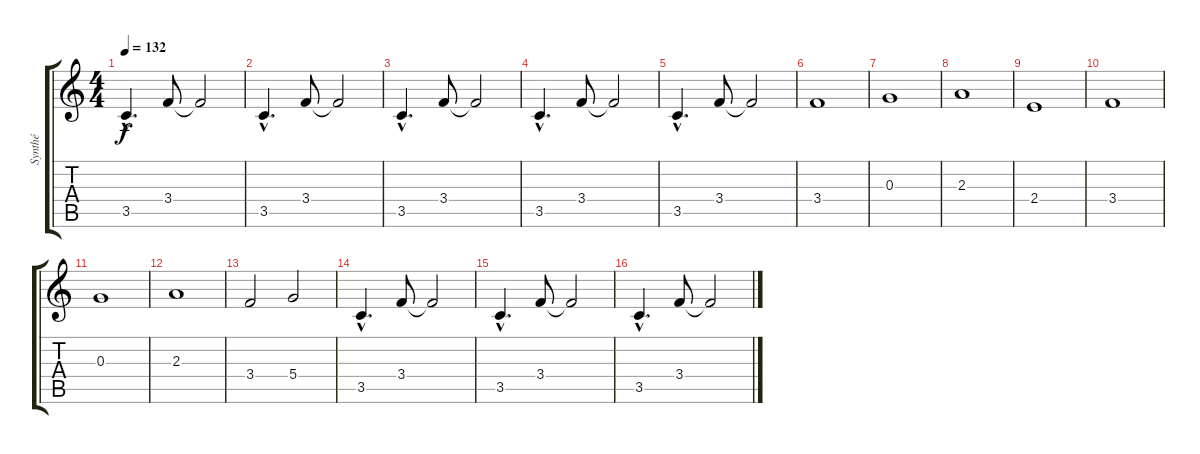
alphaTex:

\track ("Synthé" "Synthé") {instrument synthstrings1}
\staff {score tabs}
\tuning (E5 B4 G4 D4 A3 E3) {hide}
\ts (4 4)
\tempo 132
\clef g2
\ks c
3.5{hac}.4{d dy f} 3.4.8 3.4{t}.2 |
3.5{hac}.4{d} 3.4.8 3.4{t}.2 |
3.5{hac}.4{d} 3.4.8 3.4{t}.2 |
3.5{hac}.4{d} 3.4.8 3.4{t}.2 |
3.5{hac}.4{d} 3.4.8 3.4{t}.2 |
3.4.1 |
0.3.1 |
2.3.1 |
2.4.1 |
3.4.1 |
0.3.1 |
2.3.1 |
3.4.2 5.4.2 |
3.5{hac}.4{d} 3.4.8 3.4{t}.2 |
3.5{hac}.4{d} 3.4.8 3.4{t}.2 |
3.5{hac}.4{d} 3.4.8 3.4{t}.2
